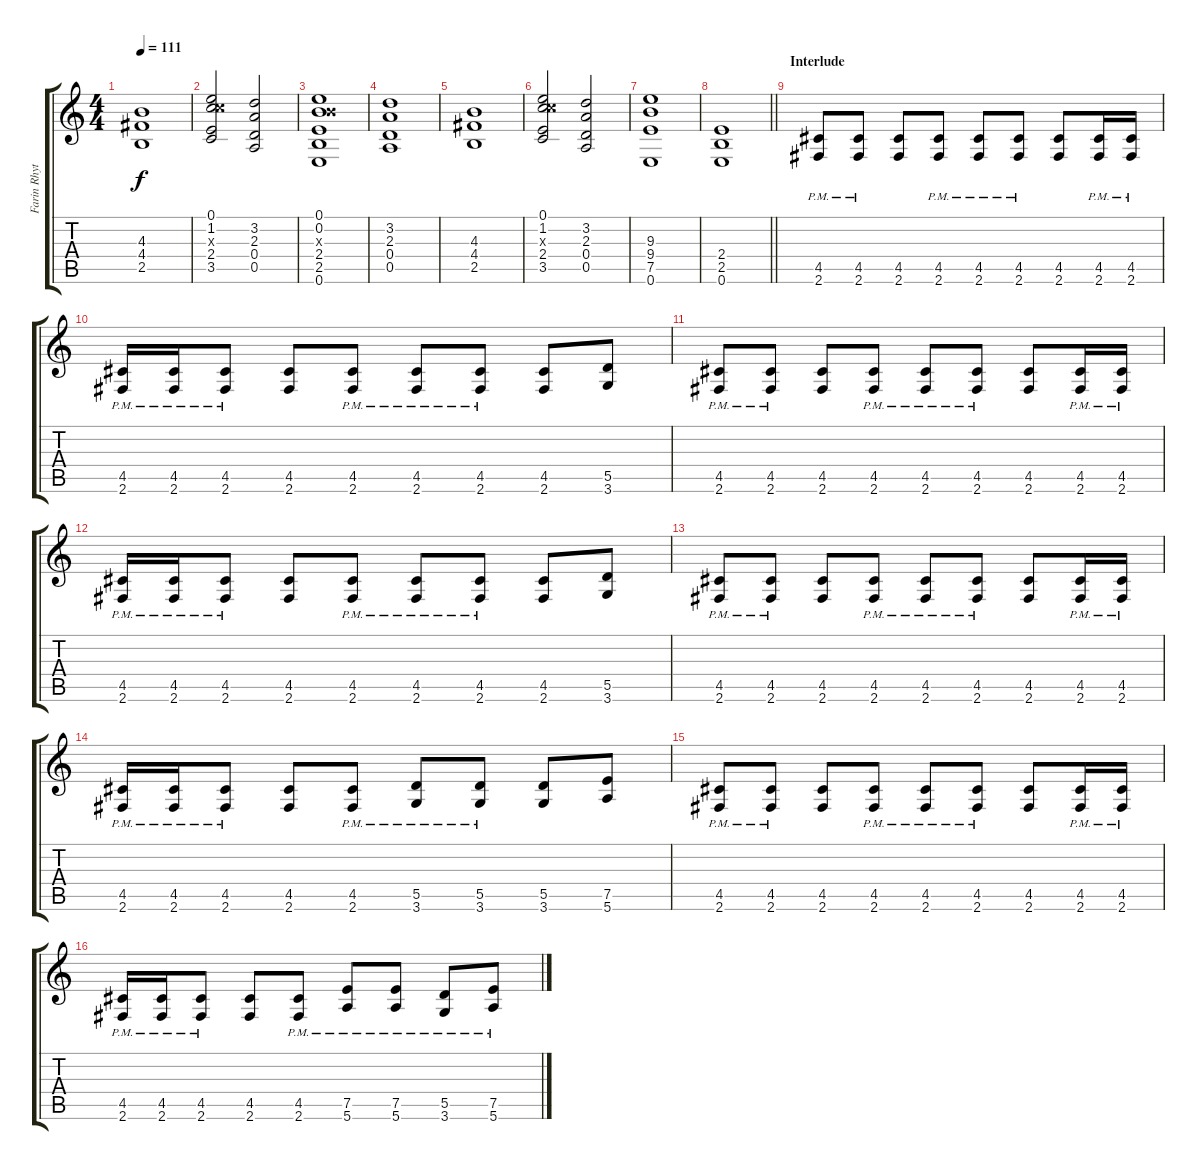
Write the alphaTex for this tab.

\track ("Farin Rhythmus R" "Farin Rhyt") {instrument overdrivenguitar}
\staff {score tabs}
\tuning (E4 B3 G3 D3 A2 E2) {hide}
\ts (4 4)
\tempo 111
\clef g2
\ks c
(4.3 4.4 2.5).1{dy f} |
(0.1 1.2 5.3{x} 2.4 3.5).2 (3.2 2.3 0.4 0.5).2 |
(0.1 0.2 4.3{x} 2.4 2.5 0.6).1 |
(3.2 2.3 0.4 0.5).1 |
(4.3 4.4 2.5).1 |
(0.1 1.2 5.3{x} 2.4 3.5).2 (3.2 2.3 0.4 0.5).2 |
(9.3 9.4 7.5 0.6).1 |
\barLineRight lightlight
(2.4 2.5 0.6).1 |
\section ("" "Interlude")
(4.5{pm} 2.6{pm}).8 (4.5{pm} 2.6{pm}).8 (4.5 2.6).8 (4.5{pm} 2.6{pm}).8 (4.5{pm} 2.6{pm}).8 (4.5{pm} 2.6{pm}).8 (4.5 2.6).8 (4.5{pm} 2.6{pm}).16 (4.5{pm} 2.6{pm}).16 |
(4.5{pm} 2.6{pm}).16 (4.5{pm} 2.6{pm}).16 (4.5{pm} 2.6{pm}).8 (4.5 2.6).8 (4.5{pm} 2.6{pm}).8 (4.5{pm} 2.6{pm}).8 (4.5{pm} 2.6{pm}).8 (4.5 2.6).8 (5.5 3.6).8 |
(4.5{pm} 2.6{pm}).8 (4.5{pm} 2.6{pm}).8 (4.5 2.6).8 (4.5{pm} 2.6{pm}).8 (4.5{pm} 2.6{pm}).8 (4.5{pm} 2.6{pm}).8 (4.5 2.6).8 (4.5{pm} 2.6{pm}).16 (4.5{pm} 2.6{pm}).16 |
(4.5{pm} 2.6{pm}).16 (4.5{pm} 2.6{pm}).16 (4.5{pm} 2.6{pm}).8 (4.5 2.6).8 (4.5{pm} 2.6{pm}).8 (4.5{pm} 2.6{pm}).8 (4.5{pm} 2.6{pm}).8 (4.5 2.6).8 (5.5 3.6).8 |
(4.5{pm} 2.6{pm}).8 (4.5{pm} 2.6{pm}).8 (4.5 2.6).8 (4.5{pm} 2.6{pm}).8 (4.5{pm} 2.6{pm}).8 (4.5{pm} 2.6{pm}).8 (4.5 2.6).8 (4.5{pm} 2.6{pm}).16 (4.5{pm} 2.6{pm}).16 |
(4.5{pm} 2.6{pm}).16 (4.5{pm} 2.6{pm}).16 (4.5{pm} 2.6{pm}).8 (4.5 2.6).8 (4.5{pm} 2.6{pm}).8 (5.5{pm} 3.6{pm}).8 (5.5{pm} 3.6{pm}).8 (5.5 3.6).8 (7.5 5.6).8 |
(4.5{pm} 2.6{pm}).8 (4.5{pm} 2.6{pm}).8 (4.5 2.6).8 (4.5{pm} 2.6{pm}).8 (4.5{pm} 2.6{pm}).8 (4.5{pm} 2.6{pm}).8 (4.5 2.6).8 (4.5{pm} 2.6{pm}).16 (4.5{pm} 2.6{pm}).16 |
(4.5{pm} 2.6{pm}).16 (4.5{pm} 2.6{pm}).16 (4.5{pm} 2.6{pm}).8 (4.5 2.6).8 (4.5{pm} 2.6{pm}).8 (7.5{pm} 5.6{pm}).8 (7.5{pm} 5.6{pm}).8 (5.5{pm} 3.6{pm}).8 (7.5{pm} 5.6{pm}).8
